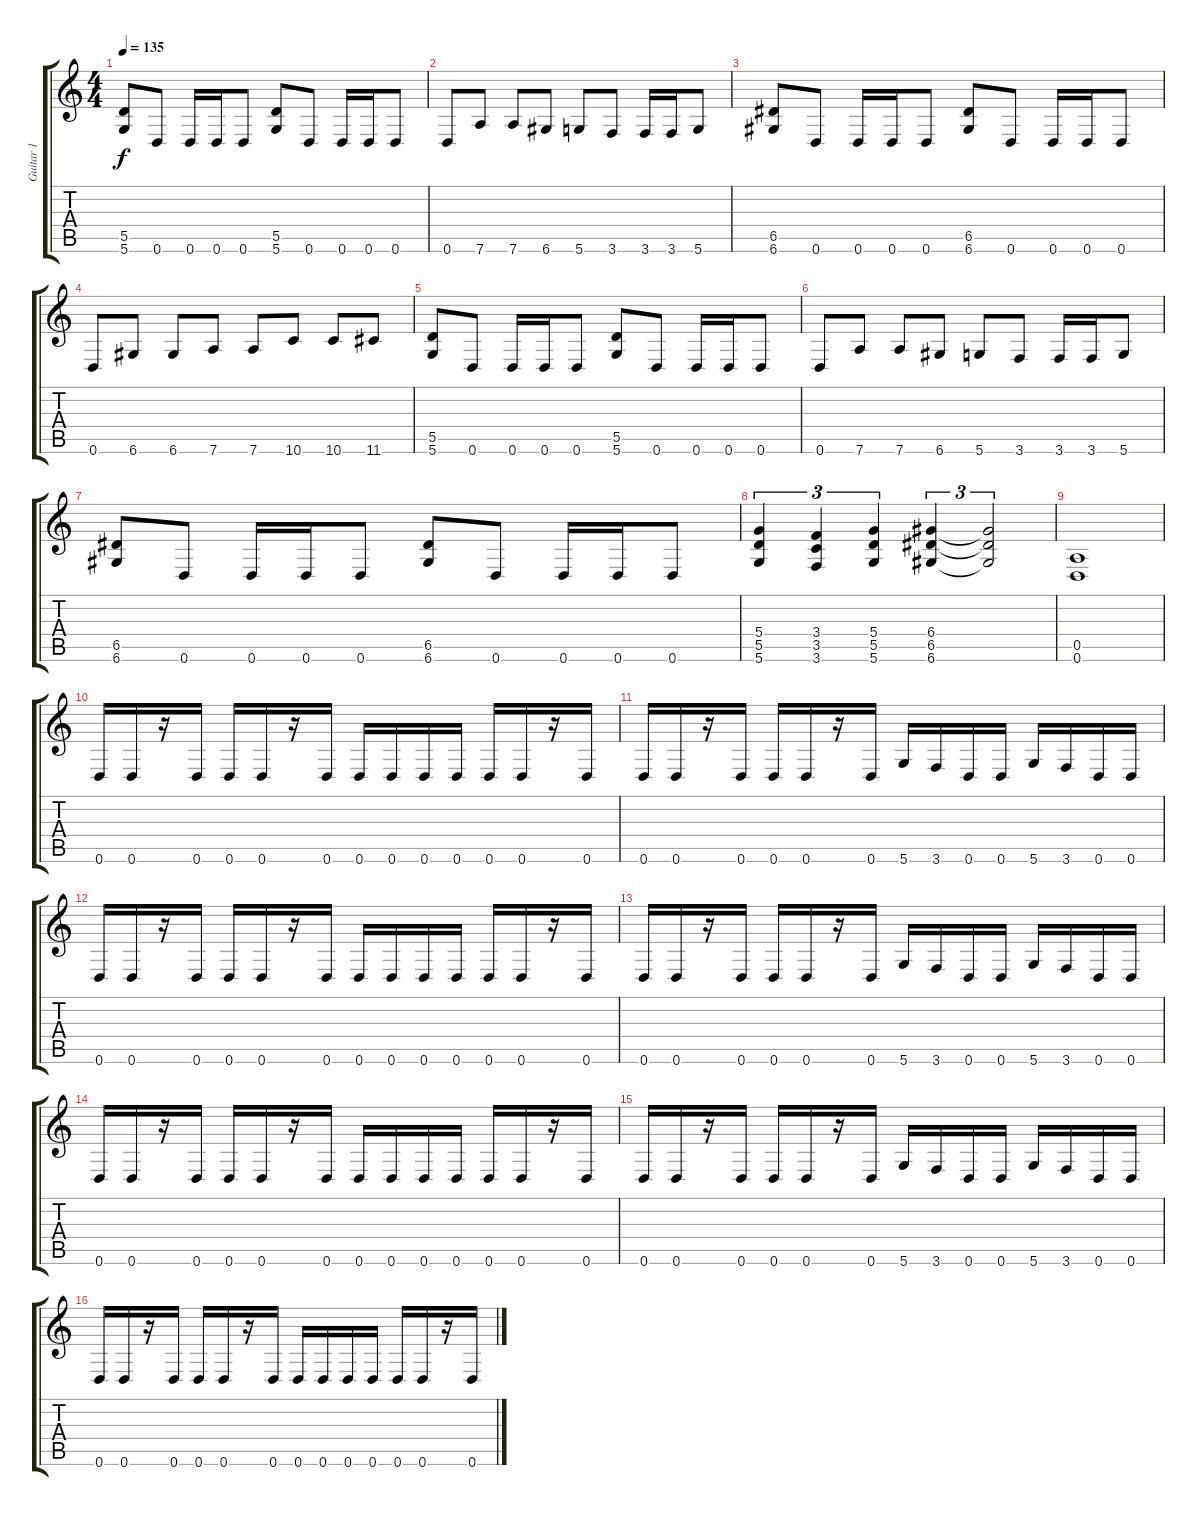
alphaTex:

\track ("Guitar 1" "Guitar 1") {instrument distortionguitar}
\staff {score tabs}
\tuning (E4 B3 G3 D3 A2 D2) {hide}
\ts (4 4)
\tempo 135
\clef g2
\ks c
(5.5 5.6).8{dy f} 0.6.8 0.6.16 0.6.16 0.6.8 (5.5 5.6).8 0.6.8 0.6.16 0.6.16 0.6.8 |
0.6.8 7.6.8 7.6.8 6.6.8 5.6.8 3.6.8 3.6.16 3.6.16 5.6.8 |
(6.5 6.6).8 0.6.8 0.6.16 0.6.16 0.6.8 (6.5 6.6).8 0.6.8 0.6.16 0.6.16 0.6.8 |
0.6.8 6.6.8 6.6.8 7.6.8 7.6.8 10.6.8 10.6.8 11.6.8 |
(5.5 5.6).8 0.6.8 0.6.16 0.6.16 0.6.8 (5.5 5.6).8 0.6.8 0.6.16 0.6.16 0.6.8 |
0.6.8 7.6.8 7.6.8 6.6.8 5.6.8 3.6.8 3.6.16 3.6.16 5.6.8 |
(6.5 6.6).8 0.6.8 0.6.16 0.6.16 0.6.8 (6.5 6.6).8 0.6.8 0.6.16 0.6.16 0.6.8 |
(5.4 5.5 5.6).4{tu (3 2)} (3.4 3.5 3.6).4{tu (3 2)} (5.4 5.5 5.6).4{tu (3 2)} (6.4 6.5 6.6).4{tu (3 2)} (6.4{t} 6.5{t} 6.6{t}).2{tu (3 2)} |
(0.5 0.6).1 |
0.6.16 0.6.16 r.16 0.6.16 0.6.16 0.6.16 r.16 0.6.16 0.6.16 0.6.16 0.6.16 0.6.16 0.6.16 0.6.16 r.16 0.6.16 |
0.6.16 0.6.16 r.16 0.6.16 0.6.16 0.6.16 r.16 0.6.16 5.6.16 3.6.16 0.6.16 0.6.16 5.6.16 3.6.16 0.6.16 0.6.16 |
0.6.16 0.6.16 r.16 0.6.16 0.6.16 0.6.16 r.16 0.6.16 0.6.16 0.6.16 0.6.16 0.6.16 0.6.16 0.6.16 r.16 0.6.16 |
0.6.16 0.6.16 r.16 0.6.16 0.6.16 0.6.16 r.16 0.6.16 5.6.16 3.6.16 0.6.16 0.6.16 5.6.16 3.6.16 0.6.16 0.6.16 |
0.6.16 0.6.16 r.16 0.6.16 0.6.16 0.6.16 r.16 0.6.16 0.6.16 0.6.16 0.6.16 0.6.16 0.6.16 0.6.16 r.16 0.6.16 |
0.6.16 0.6.16 r.16 0.6.16 0.6.16 0.6.16 r.16 0.6.16 5.6.16 3.6.16 0.6.16 0.6.16 5.6.16 3.6.16 0.6.16 0.6.16 |
0.6.16 0.6.16 r.16 0.6.16 0.6.16 0.6.16 r.16 0.6.16 0.6.16 0.6.16 0.6.16 0.6.16 0.6.16 0.6.16 r.16 0.6.16
